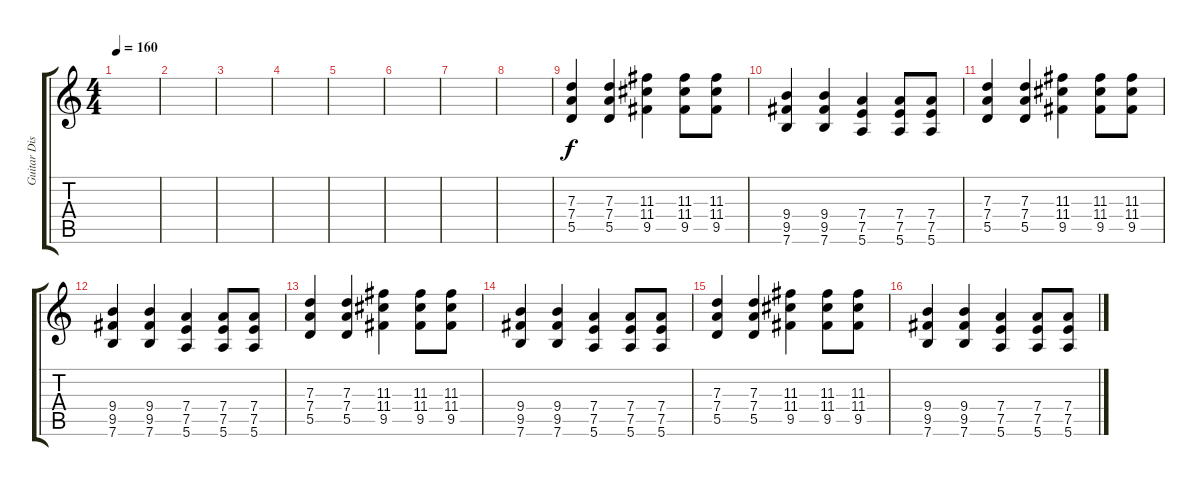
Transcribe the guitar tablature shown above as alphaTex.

\track ("Guitar Distortion" "Guitar Dis") {instrument distortionguitar}
\staff {score tabs}
\tuning (E4 B3 G3 D3 A2 E2) {hide}
\ts (4 4)
\tempo 160
\clef g2
\ks c
|
|
|
|
|
|
|
|
(7.3 7.4 5.5).4 (7.3 7.4 5.5).4 (11.3 11.4 9.5).4 (11.3 11.4 9.5).8 (11.3 11.4 9.5).8 |
(9.4 9.5 7.6).4 (9.4 9.5 7.6).4 (7.4 7.5 5.6).4 (7.4 7.5 5.6).8 (7.4 7.5 5.6).8 |
(7.3 7.4 5.5).4 (7.3 7.4 5.5).4 (11.3 11.4 9.5).4 (11.3 11.4 9.5).8 (11.3 11.4 9.5).8 |
(9.4 9.5 7.6).4 (9.4 9.5 7.6).4 (7.4 7.5 5.6).4 (7.4 7.5 5.6).8 (7.4 7.5 5.6).8 |
(7.3 7.4 5.5).4 (7.3 7.4 5.5).4 (11.3 11.4 9.5).4 (11.3 11.4 9.5).8 (11.3 11.4 9.5).8 |
(9.4 9.5 7.6).4 (9.4 9.5 7.6).4 (7.4 7.5 5.6).4 (7.4 7.5 5.6).8 (7.4 7.5 5.6).8 |
(7.3 7.4 5.5).4 (7.3 7.4 5.5).4 (11.3 11.4 9.5).4 (11.3 11.4 9.5).8 (11.3 11.4 9.5).8 |
(9.4 9.5 7.6).4 (9.4 9.5 7.6).4 (7.4 7.5 5.6).4 (7.4 7.5 5.6).8 (7.4 7.5 5.6).8
